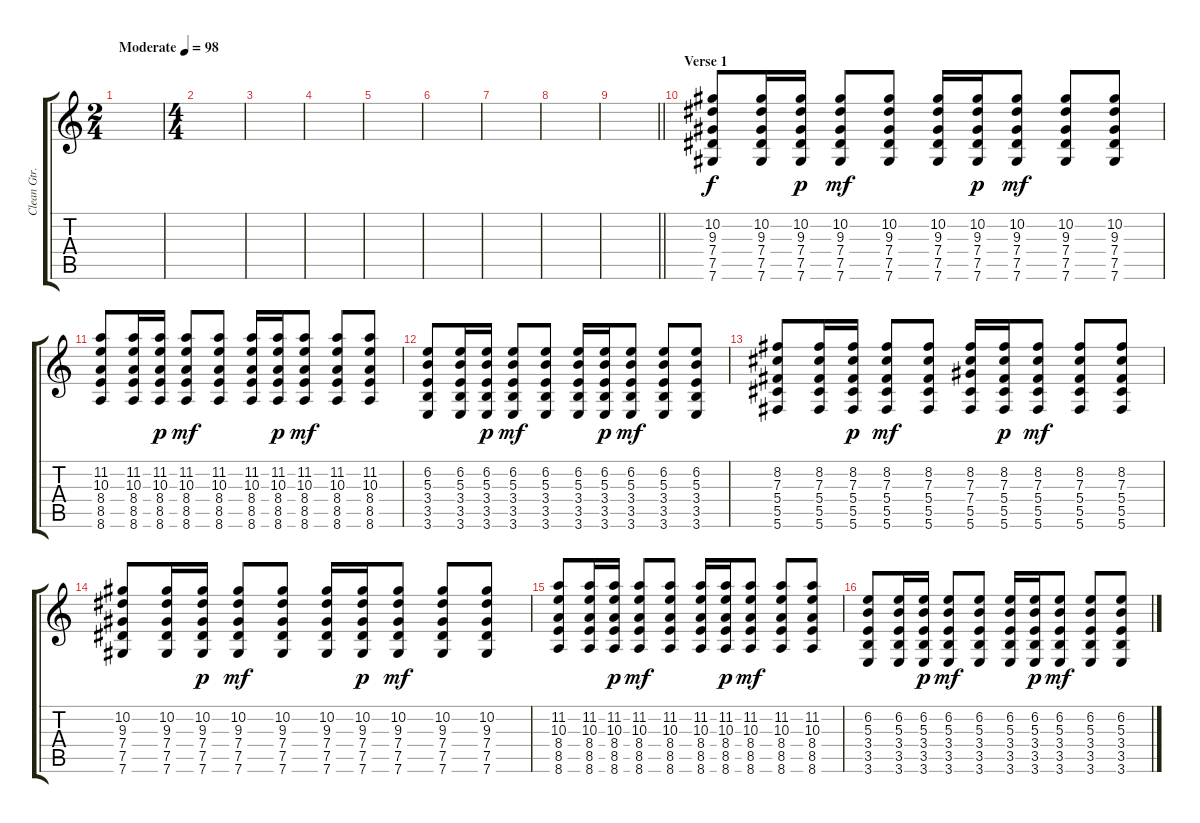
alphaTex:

\track ("Clean Gtr. 1" "Clean Gtr.") {instrument electricguitarclean}
\staff {score tabs}
\tuning (Eb4 Bb3 Gb3 Db3 Ab2 Db2) {hide}
\ts (2 4)
\tempo (98 "Moderate")
\clef g2
\ks c
|
\ts (4 4)
|
|
|
|
|
|
|
\barLineRight lightlight
|
\section ("" "Verse 1")
(10.2 9.3 7.4 7.5 7.6).8 (10.2 9.3 7.4 7.5 7.6).16 (10.2 9.3 7.4 7.5 7.6).16{dy p} (10.2 9.3 7.4 7.5 7.6).8{dy mf} (10.2 9.3 7.4 7.5 7.6).8 (10.2 9.3 7.4 7.5 7.6).16 (10.2 9.3 7.4 7.5 7.6).16{dy p} (10.2 9.3 7.4 7.5 7.6).8{dy mf} (10.2 9.3 7.4 7.5 7.6).8 (10.2 9.3 7.4 7.5 7.6).8 |
(11.2 10.3 8.4 8.5 8.6).8 (11.2 10.3 8.4 8.5 8.6).16 (11.2 10.3 8.4 8.5 8.6).16{dy p} (11.2 10.3 8.4 8.5 8.6).8{dy mf} (11.2 10.3 8.4 8.5 8.6).8 (11.2 10.3 8.4 8.5 8.6).16 (11.2 10.3 8.4 8.5 8.6).16{dy p} (11.2 10.3 8.4 8.5 8.6).8{dy mf} (11.2 10.3 8.4 8.5 8.6).8 (11.2 10.3 8.4 8.5 8.6).8 |
(6.2 5.3 3.4 3.5 3.6).8 (6.2 5.3 3.4 3.5 3.6).16 (6.2 5.3 3.4 3.5 3.6).16{dy p} (6.2 5.3 3.4 3.5 3.6).8{dy mf} (6.2 5.3 3.4 3.5 3.6).8 (6.2 5.3 3.4 3.5 3.6).16 (6.2 5.3 3.4 3.5 3.6).16{dy p} (6.2 5.3 3.4 3.5 3.6).8{dy mf} (6.2 5.3 3.4 3.5 3.6).8 (6.2 5.3 3.4 3.5 3.6).8 |
(8.2 7.3 5.4 5.5 5.6).8 (8.2 7.3 5.4 5.5 5.6).16 (8.2 7.3 5.4 5.5 5.6).16{dy p} (8.2 7.3 5.4 5.5 5.6).8{dy mf} (8.2 7.3 5.4 5.5 5.6).8 (8.2 7.3 7.4 5.5 5.6).16 (8.2 7.3 5.4 5.5 5.6).16{dy p} (8.2 7.3 5.4 5.5 5.6).8{dy mf} (8.2 7.3 5.4 5.5 5.6).8 (8.2 7.3 5.4 5.5 5.6).8 |
(10.2 9.3 7.4 7.5 7.6).8 (10.2 9.3 7.4 7.5 7.6).16 (10.2 9.3 7.4 7.5 7.6).16{dy p} (10.2 9.3 7.4 7.5 7.6).8{dy mf} (10.2 9.3 7.4 7.5 7.6).8 (10.2 9.3 7.4 7.5 7.6).16 (10.2 9.3 7.4 7.5 7.6).16{dy p} (10.2 9.3 7.4 7.5 7.6).8{dy mf} (10.2 9.3 7.4 7.5 7.6).8 (10.2 9.3 7.4 7.5 7.6).8 |
(11.2 10.3 8.4 8.5 8.6).8 (11.2 10.3 8.4 8.5 8.6).16 (11.2 10.3 8.4 8.5 8.6).16{dy p} (11.2 10.3 8.4 8.5 8.6).8{dy mf} (11.2 10.3 8.4 8.5 8.6).8 (11.2 10.3 8.4 8.5 8.6).16 (11.2 10.3 8.4 8.5 8.6).16{dy p} (11.2 10.3 8.4 8.5 8.6).8{dy mf} (11.2 10.3 8.4 8.5 8.6).8 (11.2 10.3 8.4 8.5 8.6).8 |
(6.2 5.3 3.4 3.5 3.6).8 (6.2 5.3 3.4 3.5 3.6).16 (6.2 5.3 3.4 3.5 3.6).16{dy p} (6.2 5.3 3.4 3.5 3.6).8{dy mf} (6.2 5.3 3.4 3.5 3.6).8 (6.2 5.3 3.4 3.5 3.6).16 (6.2 5.3 3.4 3.5 3.6).16{dy p} (6.2 5.3 3.4 3.5 3.6).8{dy mf} (6.2 5.3 3.4 3.5 3.6).8 (6.2 5.3 3.4 3.5 3.6).8
